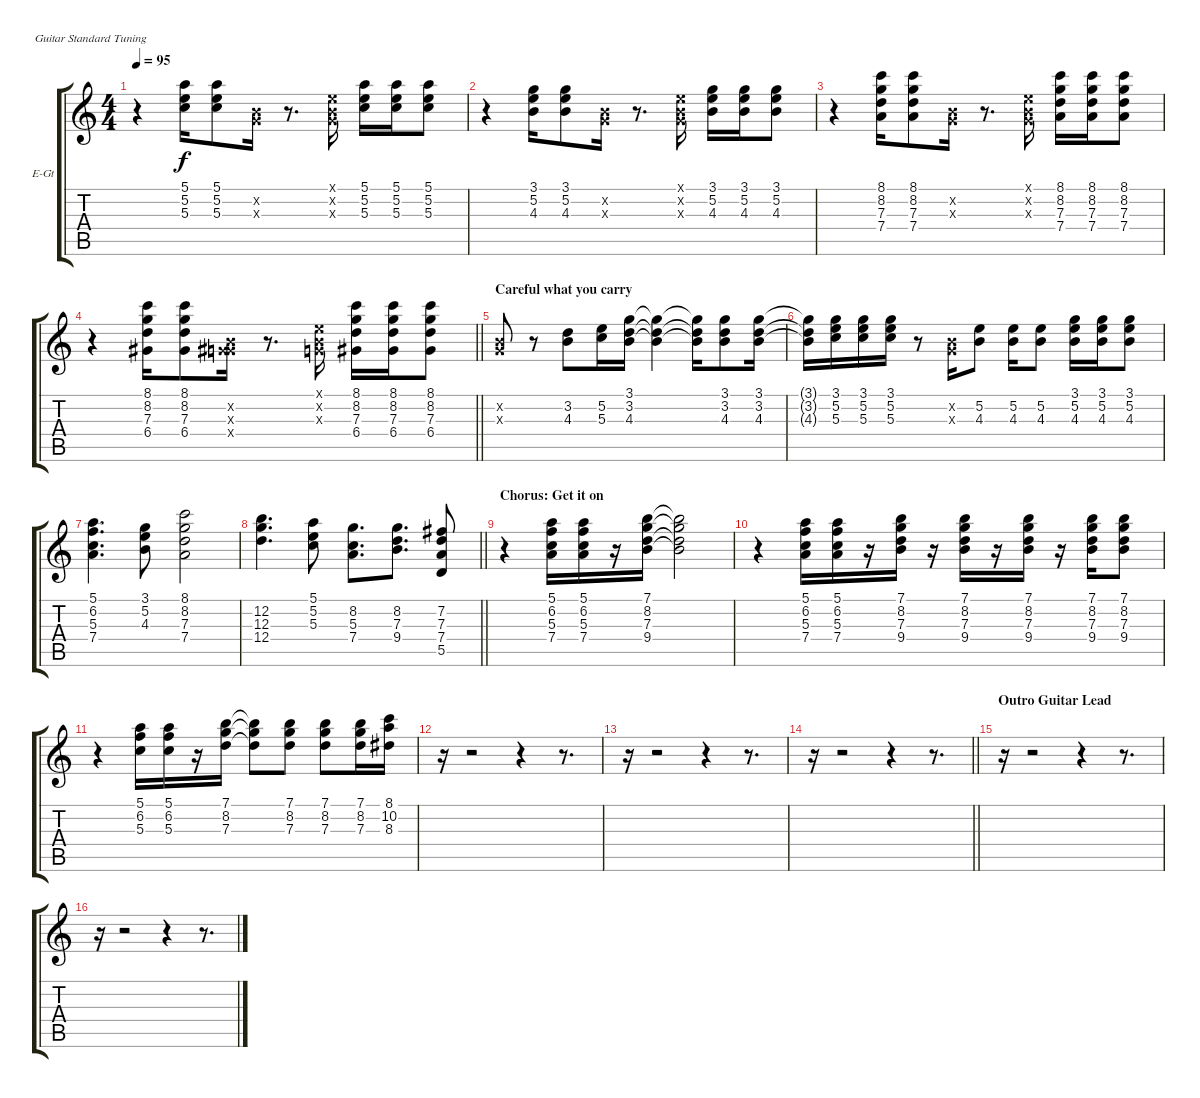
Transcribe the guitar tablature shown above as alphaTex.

\bracketExtendMode groupsimilarinstruments
\firstSystemTrackNameOrientation horizontal
\otherSystemsTrackNameOrientation horizontal
\track ("Rhythm Guitar" "E-Gt") {instrument electricguitarjazz}
\staff {score tabs}
\tuning (E4 B3 G3 D3 A2 E2)
\ts (4 4)
\tempo 95
\clef g2
\ks c
r.4{dy f} (5.1 5.2 5.3).16 (5.1 5.2 5.3).8 (0.2{x} 0.3{x}).16 r.8{d} (0.1{x} 0.2{x} 0.3{x}).16 (5.1 5.2 5.3).16 (5.1 5.2 5.3).16 (5.1 5.2 5.3).8 |
r.4 (3.1 5.2 4.3).16 (3.1 5.2 4.3).8 (0.2{x} 0.3{x}).16 r.8{d} (0.1{x} 0.2{x} 0.3{x}).16 (3.1 5.2 4.3).16 (3.1 5.2 4.3).16 (3.1 5.2 4.3).8 |
r.4 (8.1 8.2 7.3 7.4).16 (8.1 8.2 7.3 7.4).8 (0.2{x} 0.3{x}).16 r.8{d} (0.1{x} 0.2{x} 0.3{x}).16 (8.1 8.2 7.3 7.4).16 (8.1 8.2 7.3 7.4).16 (8.1 8.2 7.3 7.4).8 |
\barLineRight lightlight
r.4 (8.1 8.2 7.3 6.4).16 (8.1 8.2 7.3 6.4).8 (0.2{x} 0.3{x} 6.4{x}).16 r.8{d} (0.1{x} 0.2{x} 0.3{x}).16 (8.1 8.2 7.3 6.4).16 (8.1 8.2 7.3 6.4).16 (8.1 8.2 7.3 6.4).8 |
\section ("" "Careful what you carry")
(0.2{x} 0.3{x}).8 r.8 (3.2 4.3).8 (5.2 5.3).16 (3.1 3.2 4.3).16 (3.1{t} 3.2{t} 4.3{t}).4 (3.1{t} 3.2{t} 4.3{t}).16 (3.1 3.2 4.3).8 (3.1 3.2 4.3).16 |
(3.1{t} 3.2{t} 4.3{t}).16 (3.1 5.2 5.3).16 (3.1 5.2 5.3).16 (3.1 5.2 5.3).16 r.8 (0.2{x} 0.3{x}).16 (5.2 4.3).8 (5.2 4.3).16 (5.2 4.3).8 (3.1 5.2 4.3).16 (3.1 5.2 4.3).16 (3.1 5.2 4.3).8 |
(5.1 6.2 5.3 7.4).4{d} (3.1 5.2 4.3).8 (8.1 8.2 7.3 7.4).2 |
\barLineRight lightlight
(12.2 12.3 12.4).4{d} (5.1 5.2 5.3).8 (8.2 5.3 7.4).8{d} (8.2 7.3 9.4).8{d} (7.2 7.3 7.4 5.5).8 |
\section ("" "Chorus: Get it on")
r.4 (5.1 6.2 5.3 7.4).16 (5.1 6.2 5.3 7.4).16 r.16 (7.1 8.2 7.3 9.4).16 (7.1{t} 8.2{t} 7.3{t} 9.4{t}).2 |
r.4 (5.1 6.2 5.3 7.4).16 (5.1 6.2 5.3 7.4).16 r.16 (7.1 8.2 7.3 9.4).16 r.16 (7.1 8.2 7.3 9.4).16 r.16 (7.1 8.2 7.3 9.4).16 r.16 (7.1 8.2 7.3 9.4).16 (7.1 8.2 7.3 9.4).8 |
r.4 (5.1 6.2 5.3).16 (5.1 6.2 5.3).16 r.16 (7.1 8.2 7.3).16 (7.1{t} 8.2{t} 7.3{t}).8 (7.1 8.2 7.3).8 (7.1 8.2 7.3).8 (7.1 8.2 7.3).16 (8.1 10.2 8.3).16 |
r.16 r.2 r.4 r.8{d} |
r.16 r.2 r.4 r.8{d} |
\barLineRight lightlight
r.16 r.2 r.4 r.8{d} |
\section ("" "Outro Guitar Lead")
r.16 r.2 r.4 r.8{d} |
r.16 r.2 r.4 r.8{d}
